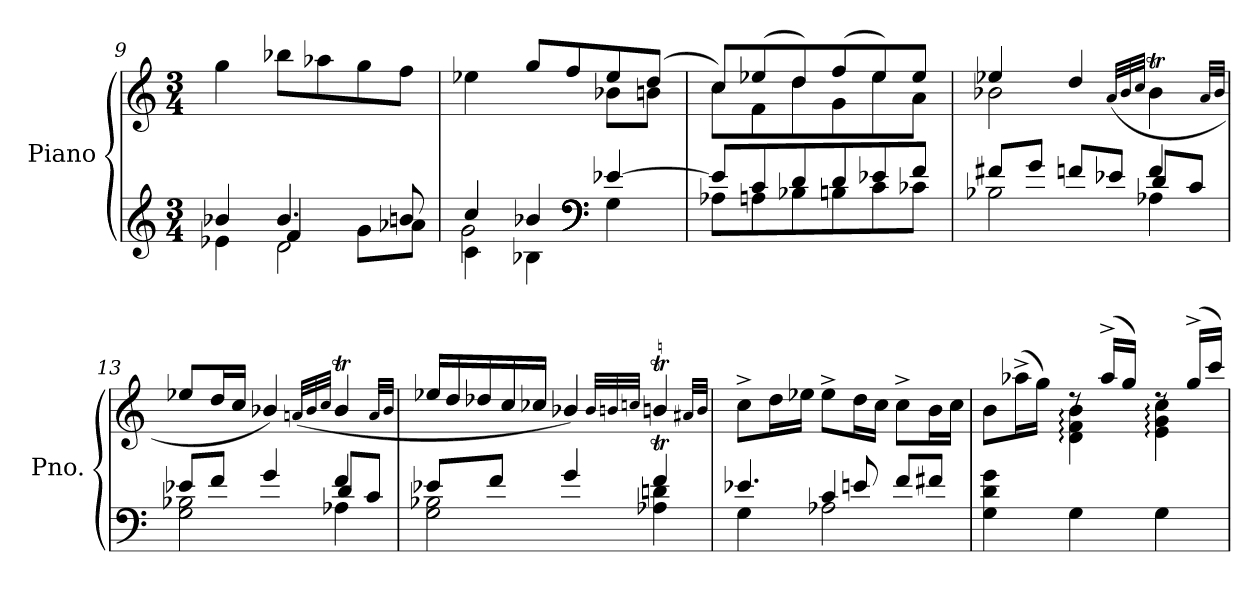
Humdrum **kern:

**kern	**kern
*part1	*part1
*staff2	*staff1
*I"Piano	*
*I'Pno.	*
*clefG2	*clefG2
*k[]	*k[]
*M3/4	*M3/4
=9	=9
*^	*
*	*^	*
4b-X/	4e-X\	4ryy	4gg\
4.b-/	2d\	4f/	8bb-X\L
.	.	.	8aa-X\
.	.	8g\L	8gg\
8bn/	.	8a-X\J	8ff\J
=10	=10	=10	=10
*	*	*	*^
4cc/	4c\	2g\	4ee-X\	4ryy
4b-X/	4B-X\	.	8gg/L	4ryy
.	.	.	8ff/	.
*clefF4	*	*	*	*
[4e-X/	4G\	4ryy	8ee-/	8b-X\L
.	.	.	(>8dd/J	8bn\J
*	*v	*v	*	*
!!LO:LB:g=z	!!
=11	=11	=11	=11
8e-/L]	8A-X\L	8cc/L)	8cc\L
8c/	8An\	(>8ee-X/	8f\
8d/	8B-X\	8dd/)	8dd\
8d/	8Bn\	(>8ff/	8g\
8e-X/	8c\	8ee-/)	8ee-\
8f/J	8c-X\J	8ee-/J	8a\J
=12	=12	=12	=12
*	*^	*	*
8f#X/L	2B-X\	4ryy	4ee-X/	2b-X\
8g/J	.	.	.	.
8fn/L	.	4ryy	4dd/	.
8e-X/J	.	.	.	.
.	.	.	(>32qa/LLL	.
.	.	.	32qb-/	.
.	.	.	32qcc/JJJ	.
4f/	4A-X\	8d/L	4b-T\	4ryy
.	.	8c/J	.	.
*	*	*	*v	*v
.	.	.	32qa/LLL
.	.	.	32qb-/JJJ
=13	=13	=13	=13
8e-X/L	2G\ 2B-X\	4ryy	8ee-X/L
8f/J	.	.	16dd/L
.	.	.	16cc/JJ
4g/	.	4ryy	4b-X/)
.	.	.	(>32qan/LLL
.	.	.	32qb-/
.	.	.	32qcc/JJJ
4f/	4A-X\	8d/L	4b-T/
.	.	8c/J	.
*v	*v	*v	*
.	32qa/LLL
.	32qb-/JJJ
=14	=14
*^	*
*	*	*Xtuplet
8e-X/L	2G\ 2B-X\	20ee-X/LL
.	.	20dd/
.	.	20dd-X/
8f/J	.	.
.	.	20cc/
.	.	20cc-X/JJ
4g/	.	4b-X/)
.	.	32qb-/LLL
.	.	32qbn/
.	.	32qccn/JJJ
4fT/	4A-X\ 4dn\	4bt/
*v	*v	*
.	32qa#X/LLL
.	32qb/JJJ
!!LO:LB:g=z
=15	=15
*^	*
*	*^	*
4.e-X/	4G\	4ryy	8cc^\L
.	.	.	16dd\L
.	.	.	16ee-X\JJ
.	2A-X\	4c/	8ee-^\L
8en/	.	.	16dd\L
.	.	.	16cc\JJ
8f/L	.	4ryy	8cc^\L
8f#X/J	.	.	16b\L
.	.	.	16cc\JJ
*v	*v	*v	*
=16	=16
*	*^
4G\ 4d\ 4g\	8b\L	4rgyy
.	(>16aa-X^\L	.
.	16gg\JJ)	.
4G\	8rdd	4G\yy: 4d\: 4f\: 4b\:
.	(>16aa-^/LL	.
.	16gg/JJ)	.
4G\	8rdd	4G\yy: 4e\: 4g\: 4cc\:
.	(>16gg^/LL	.
.	16ccc/JJ)	.
*	*v	*v
=	=
*-	*-
